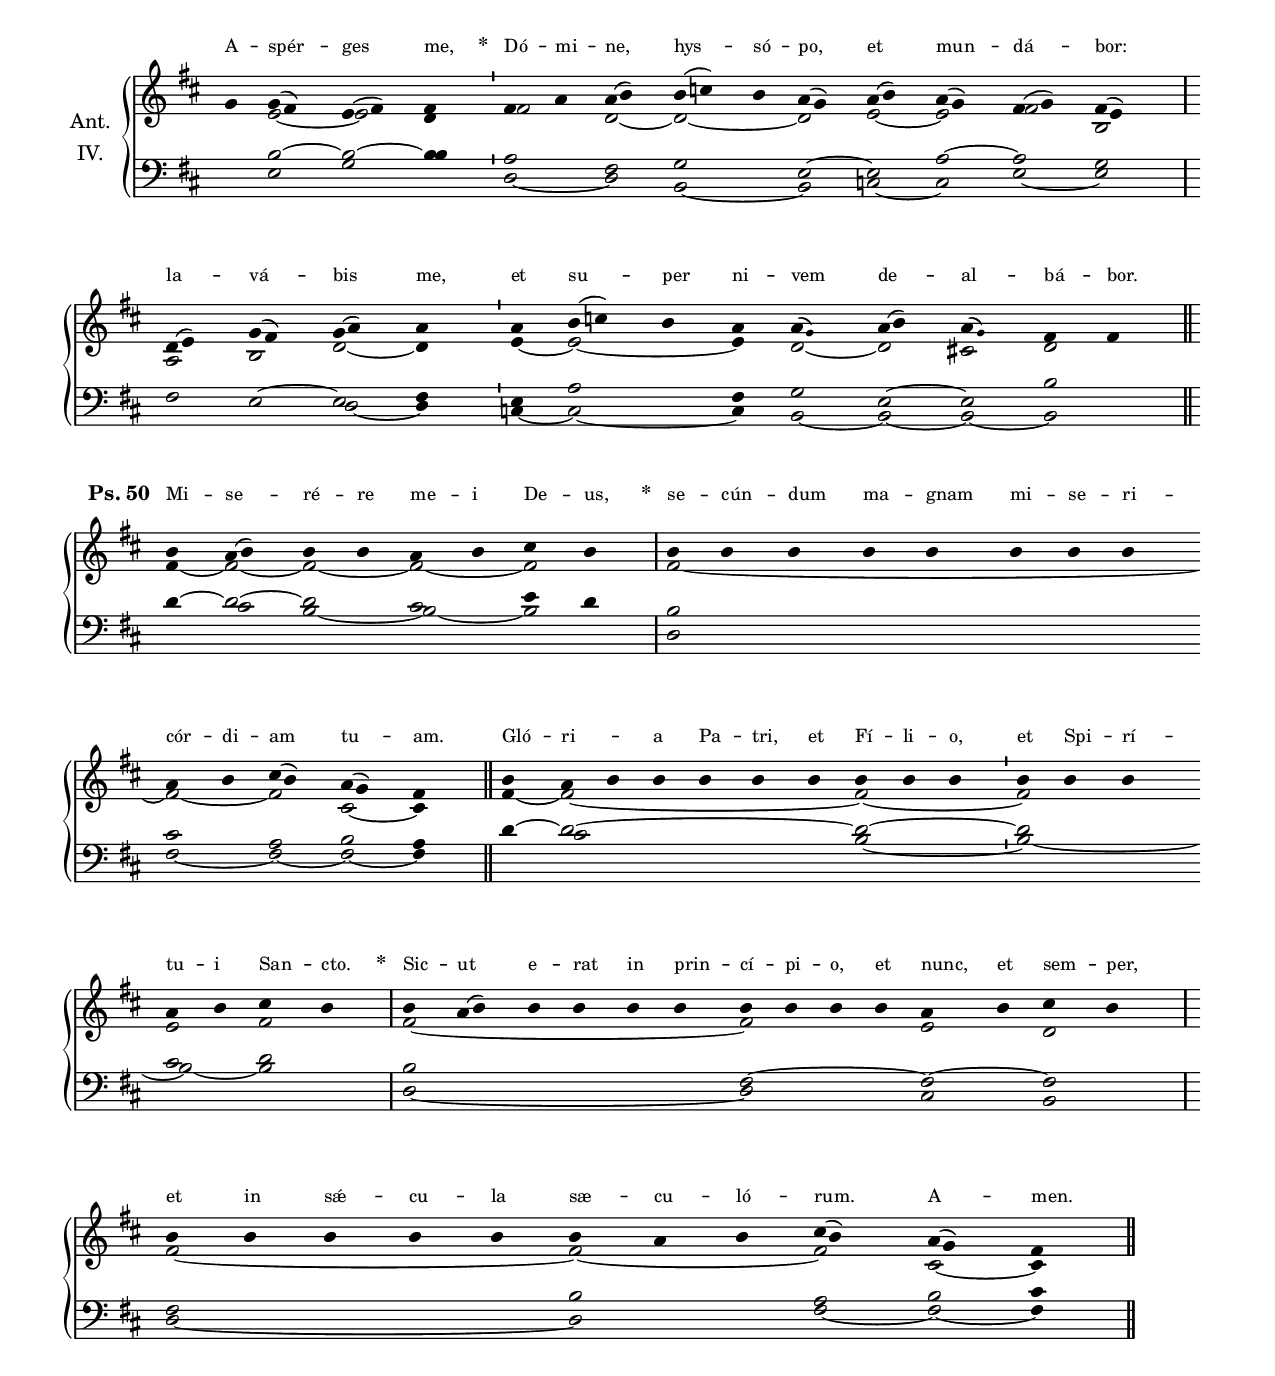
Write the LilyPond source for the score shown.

\version "2.18"
\include "gregorian.ly"
\include "noh2.ily"

%Page reference: page v.4
%(volume.page)

%Proofed 3/14

global = {
 \key fis \phrygian
 \cadenzaOn 
 \override Glissando #'thickness = #2.0
}

chantText = \lyricmode {
A -- spér -- ges me, 
\set stanza = " * " Dó -- mi -- ne, hys -- só -- po, et mun -- dá -- bor: 
la -- vá -- bis me, et su -- per ni -- vem de -- al -- bá -- bor. 
\set stanza = " Ps. 50 " 
Mi -- se -- ré -- re me -- i De -- us, 
\set stanza = " * " 
se -- cún -- dum ma -- gnam mi -- se -- ri -- cór -- di -- am tu -- am. 
Gló -- ri -- _ a Pa -- tri, et Fí -- li -- o, et Spi -- rí -- tu -- i San -- cto. 
\set stanza = " * " 
Sic -- ut e -- rat in prin -- cí -- pi -- o, et nunc, et sem -- per, 
et in sǽ -- cu -- la sæ -- cu -- ló -- rum. A -- men. }

chantMusic = {
\tieDown   g'4 g'4 ( fis'4) e'4 ( fis'4) fis'4 \divisioMinima
 fis'4 a'4 a'4 ( b'4)  b'4 ( c''4) b'4 a'4 ( g'4) a'4 ( b'4) a'4 ( g'4) fis'4 ( g'4) fis'4 ( e'4) \divisioMaxima
 \forceBreak
 d'4 ( e'4) g'4 ( fis'4) g'4 ( a'4) a'4 \divisioMinima
 a'4  b'4 ( c''4) b'4 a'4 a'4 ( \once \tweak #'font-size #-4 g' ) a'4 ( b'4) a'4 ( \once \tweak #'font-size #-4 g'4 ) fis'4 fis'4 \finalis
 \forceBreak
 b'4 a'4 ( b'4) b'4 b'4 a'4 b'4 cis''4 b'4 \divisioMaxima
 b'4 b'4 b'4 b'4 b'4 b'4 b'4 b'4 \forceBreak
 a'4 b'4 cis''4 ( b'4) a'4 ( g'4) fis'4 \finalis
 b'4 a'4 b'4 b'4 b'4 b'4 b'4 b'4 b'4 b'4 \divisioMinima
 b'4 b'4 b'4 \forceBreak
 a'4 b'4 cis''4 b'4 \divisioMaxima
 b'4 a'4 ( b'4) b'4 b'4 b'4 b'4 b'4 b'4 b'4 b'4 a'4 b'4 cis''4 b'4 \divisioMaxima
 \forceBreak
 b'4 b'4 b'4 b'4 b'4 b'4 a'4 b'4 cis''4 ( b'4) a'4 ( g'4) fis'4 \finalis

}

altoMusic = {
r4 e'2 ~ e'2 d'4 \divisioMinima
fis'2 d'2 ~ d'2*3/2 ~ d'2 e'2 ~ e'2 fis'2 b2 \divisioMaxima
a2 b2 d'2 ~ d'4 \divisioMinima
e'4 ~ e'2*3/2 ~ e'4 d'2 ~ d'2 cis'!2 d'2 \finalis
fis'4 ~ fis'2 ~ fis'2 ~ fis'2 ~ fis'2 \divisioMaxima
fis'2*8/2 ~ fis'2 ~ fis'2 cis'2 ~ cis'4 \finalis
fis'4 ~ fis'2*6/2 ~ fis'2*3/2 ~ \divisioMinima
fis'2*3/2 e'2 fis'2 \divisioMaxima
fis'2*7/2 ~ fis'2*4/2 e'2 d'2 \divisioMaxima
fis'2*5/2 ~ fis'2*3/2 ~ fis'2 cis'2 ~ cis'4 \finalis
}

tenorMusic = {
r4 b2 ~ b2 ~ b4 \divisioMinima
a2 fis2 g2*3/2 e2 ~ e2 a2 ~ a2 g2 \divisioMaxima
fis2 e2 ~ e2 fis4 \divisioMinima
e4 a2*3/2 fis4 g2 e2 ~ e2 b2 \finalis
d'4 ~ d'2 ~ d'2 cis'2 e'4 d'4 \divisioMaxima
b2*8/2 cis'2 a2 b2 a4 \finalis
d'4 ~ d'2*6/2 ~ d'2*3/2 ~ \divisioMinima
d'2*3/2 cis'2 d'2 \divisioMaxima
b2*7/2 fis2*4/2 ~ fis2 ~ fis2 \divisioMaxima
fis2*5/2 b2*3/2 a2 b2 cis'4 \finalis
}

bassMusic = {
r4 e2 g2 \shiftRight b4 \divisioMinima
d2 ~ d2 b,2*3/2 ~ b,2 c2 ~ c2 e2 ~ e2 \divisioMaxima
r2*4/2 d2 ~ d4 \divisioMinima
c4 ~ c2*3/2 ~ c4 b,2 ~ b,2 ~ b,2 ~ b,2 \finalis
r4 cis'2 b2 ~ b2 ~ b2 \divisioMaxima
d2*8/2 fis2 ~ fis2 ~ fis2 ~ fis4 \finalis
r4 cis'2*6/2 b2*3/2 ~ \divisioMinima
b2*3/2 ~ b2 ~ b2 \divisioMaxima
d2*7/2 ~ d2*4/2 cis2 b,2 \divisioMaxima
d2*5/2 ~ d2*3/2 fis2 ~ fis2 ~ fis4 \finalis
}

voiceLines = {
\voiceLineStyle


}

\score{
  <<
    \new Lyrics
    \new GrandStaff <<
      \set GrandStaff.autoBeaming = ##f
      \set GrandStaff.instrumentName = \markup \center-column {
        "Ant."
        "IV."
      }
      \new Staff = up <<
        \new Voice = "chant" {
          \voiceOne \global \chantMusic
        }
        \new Voice {
          \voiceTwo \global \altoMusic
        }
      >>

      \new Staff = down <<
        \clef bass
        \new Voice {
          \voiceOne \global \tenorMusic
        }
        \new Voice {
          \voiceTwo \global \bassMusic
        }
	\new Voice {
        \voiceThree \global \voiceLines
        }
      >>
    >>
    \context Lyrics {
      \lyricsto chant {
      \chantText
    }
    }
  >>
  \layout{
  }
  
}
